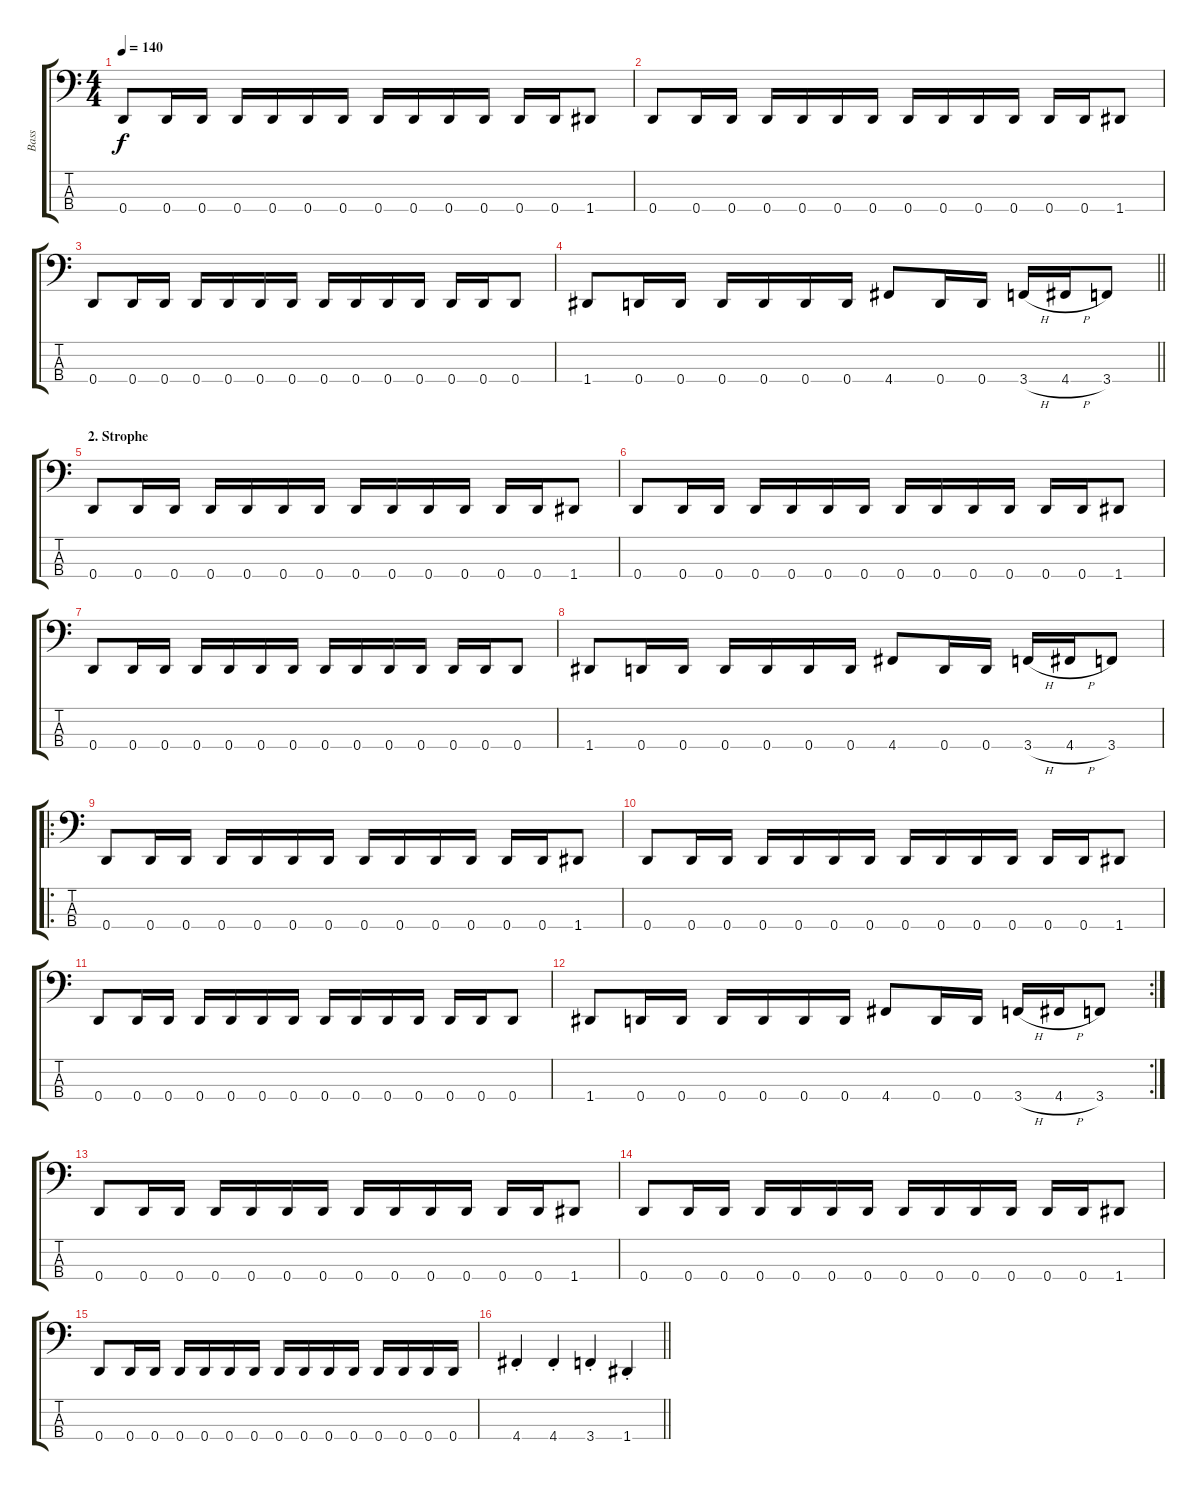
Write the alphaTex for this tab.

\track ("Bass" "Bass") {instrument electricbassfinger}
\staff {score tabs}
\tuning (G2 D2 A1 D1) {hide}
\ts (4 4)
\tempo 140
\clef f4
\ks c
0.4.8{dy f} 0.4.16 0.4.16 0.4.16 0.4.16 0.4.16 0.4.16 0.4.16 0.4.16 0.4.16 0.4.16 0.4.16 0.4.16 1.4.8 |
0.4.8 0.4.16 0.4.16 0.4.16 0.4.16 0.4.16 0.4.16 0.4.16 0.4.16 0.4.16 0.4.16 0.4.16 0.4.16 1.4.8 |
0.4.8 0.4.16 0.4.16 0.4.16 0.4.16 0.4.16 0.4.16 0.4.16 0.4.16 0.4.16 0.4.16 0.4.16 0.4.16 0.4.8 |
\barLineRight lightlight
1.4.8 0.4.16 0.4.16 0.4.16 0.4.16 0.4.16 0.4.16 4.4.8 0.4.16 0.4.16 3.4{h}.16 4.4{h}.16 3.4.8 |
\section ("" "2. Strophe")
0.4.8 0.4.16 0.4.16 0.4.16 0.4.16 0.4.16 0.4.16 0.4.16 0.4.16 0.4.16 0.4.16 0.4.16 0.4.16 1.4.8 |
0.4.8 0.4.16 0.4.16 0.4.16 0.4.16 0.4.16 0.4.16 0.4.16 0.4.16 0.4.16 0.4.16 0.4.16 0.4.16 1.4.8 |
0.4.8 0.4.16 0.4.16 0.4.16 0.4.16 0.4.16 0.4.16 0.4.16 0.4.16 0.4.16 0.4.16 0.4.16 0.4.16 0.4.8 |
1.4.8 0.4.16 0.4.16 0.4.16 0.4.16 0.4.16 0.4.16 4.4.8 0.4.16 0.4.16 3.4{h}.16 4.4{h}.16 3.4.8 |
\ro
0.4.8 0.4.16 0.4.16 0.4.16 0.4.16 0.4.16 0.4.16 0.4.16 0.4.16 0.4.16 0.4.16 0.4.16 0.4.16 1.4.8 |
0.4.8 0.4.16 0.4.16 0.4.16 0.4.16 0.4.16 0.4.16 0.4.16 0.4.16 0.4.16 0.4.16 0.4.16 0.4.16 1.4.8 |
0.4.8 0.4.16 0.4.16 0.4.16 0.4.16 0.4.16 0.4.16 0.4.16 0.4.16 0.4.16 0.4.16 0.4.16 0.4.16 0.4.8 |
\rc 2
1.4.8 0.4.16 0.4.16 0.4.16 0.4.16 0.4.16 0.4.16 4.4.8 0.4.16 0.4.16 3.4{h}.16 4.4{h}.16 3.4.8 |
0.4.8 0.4.16 0.4.16 0.4.16 0.4.16 0.4.16 0.4.16 0.4.16 0.4.16 0.4.16 0.4.16 0.4.16 0.4.16 1.4.8 |
0.4.8 0.4.16 0.4.16 0.4.16 0.4.16 0.4.16 0.4.16 0.4.16 0.4.16 0.4.16 0.4.16 0.4.16 0.4.16 1.4.8 |
0.4.8 0.4.16 0.4.16 0.4.16 0.4.16 0.4.16 0.4.16 0.4.16 0.4.16 0.4.16 0.4.16 0.4.16 0.4.16 0.4.16 0.4.16 |
\barLineRight lightlight
4.4{st}.4 4.4{st}.4 3.4{st}.4 1.4{st}.4
